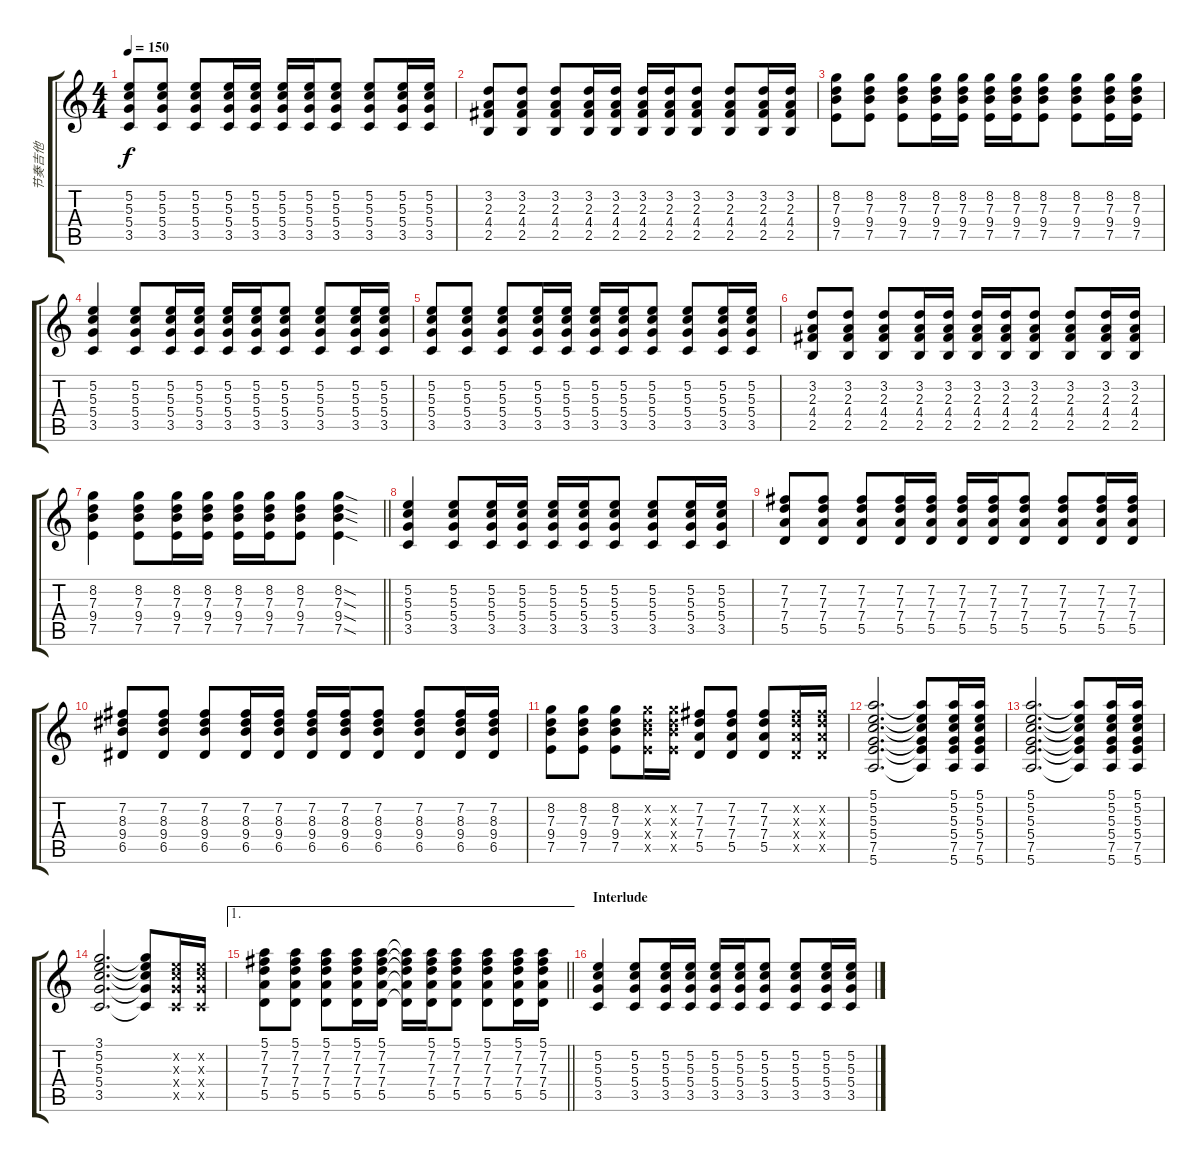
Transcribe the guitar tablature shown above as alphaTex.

\track ("节奏吉他" "节奏吉他") {instrument overdrivenguitar}
\staff {score tabs}
\tuning (E4 B3 G3 D3 A2 E2) {hide}
\ts (4 4)
\tempo 150
\clef g2
\ks c
(5.2 5.3 5.4 3.5).8{dy f} (5.2 5.3 5.4 3.5).8 (5.2 5.3 5.4 3.5).8 (5.2 5.3 5.4 3.5).16 (5.2 5.3 5.4 3.5).16 (5.2 5.3 5.4 3.5).16 (5.2 5.3 5.4 3.5).16 (5.2 5.3 5.4 3.5).8 (5.2 5.3 5.4 3.5).8 (5.2 5.3 5.4 3.5).16 (5.2 5.3 5.4 3.5).16 |
(3.2 2.3 4.4 2.5).8 (3.2 2.3 4.4 2.5).8 (3.2 2.3 4.4 2.5).8 (3.2 2.3 4.4 2.5).16 (3.2 2.3 4.4 2.5).16 (3.2 2.3 4.4 2.5).16 (3.2 2.3 4.4 2.5).16 (3.2 2.3 4.4 2.5).8 (3.2 2.3 4.4 2.5).8 (3.2 2.3 4.4 2.5).16 (3.2 2.3 4.4 2.5).16 |
(8.2 7.3 9.4 7.5).8 (8.2 7.3 9.4 7.5).8 (8.2 7.3 9.4 7.5).8 (8.2 7.3 9.4 7.5).16 (8.2 7.3 9.4 7.5).16 (8.2 7.3 9.4 7.5).16 (8.2 7.3 9.4 7.5).16 (8.2 7.3 9.4 7.5).8 (8.2 7.3 9.4 7.5).8 (8.2 7.3 9.4 7.5).16 (8.2 7.3 9.4 7.5).16 |
(5.2 5.3 5.4 3.5).4 (5.2 5.3 5.4 3.5).8 (5.2 5.3 5.4 3.5).16 (5.2 5.3 5.4 3.5).16 (5.2 5.3 5.4 3.5).16 (5.2 5.3 5.4 3.5).16 (5.2 5.3 5.4 3.5).8 (5.2 5.3 5.4 3.5).8 (5.2 5.3 5.4 3.5).16 (5.2 5.3 5.4 3.5).16 |
(5.2 5.3 5.4 3.5).8 (5.2 5.3 5.4 3.5).8 (5.2 5.3 5.4 3.5).8 (5.2 5.3 5.4 3.5).16 (5.2 5.3 5.4 3.5).16 (5.2 5.3 5.4 3.5).16 (5.2 5.3 5.4 3.5).16 (5.2 5.3 5.4 3.5).8 (5.2 5.3 5.4 3.5).8 (5.2 5.3 5.4 3.5).16 (5.2 5.3 5.4 3.5).16 |
(3.2 2.3 4.4 2.5).8 (3.2 2.3 4.4 2.5).8 (3.2 2.3 4.4 2.5).8 (3.2 2.3 4.4 2.5).16 (3.2 2.3 4.4 2.5).16 (3.2 2.3 4.4 2.5).16 (3.2 2.3 4.4 2.5).16 (3.2 2.3 4.4 2.5).8 (3.2 2.3 4.4 2.5).8 (3.2 2.3 4.4 2.5).16 (3.2 2.3 4.4 2.5).16 |
\barLineRight lightlight
(8.2 7.3 9.4 7.5).4 (8.2 7.3 9.4 7.5).8 (8.2 7.3 9.4 7.5).16 (8.2 7.3 9.4 7.5).16 (8.2 7.3 9.4 7.5).16 (8.2 7.3 9.4 7.5).16 (8.2 7.3 9.4 7.5).8 (8.2{sod} 7.3{sod} 9.4{sod} 7.5{sod}).4 |
(5.2 5.3 5.4 3.5).4 (5.2 5.3 5.4 3.5).8 (5.2 5.3 5.4 3.5).16 (5.2 5.3 5.4 3.5).16 (5.2 5.3 5.4 3.5).16 (5.2 5.3 5.4 3.5).16 (5.2 5.3 5.4 3.5).8 (5.2 5.3 5.4 3.5).8 (5.2 5.3 5.4 3.5).16 (5.2 5.3 5.4 3.5).16 |
(7.2 7.3 7.4 5.5).8 (7.2 7.3 7.4 5.5).8 (7.2 7.3 7.4 5.5).8 (7.2 7.3 7.4 5.5).16 (7.2 7.3 7.4 5.5).16 (7.2 7.3 7.4 5.5).16 (7.2 7.3 7.4 5.5).16 (7.2 7.3 7.4 5.5).8 (7.2 7.3 7.4 5.5).8 (7.2 7.3 7.4 5.5).16 (7.2 7.3 7.4 5.5).16 |
(7.2 8.3 9.4 6.5).8 (7.2 8.3 9.4 6.5).8 (7.2 8.3 9.4 6.5).8 (7.2 8.3 9.4 6.5).16 (7.2 8.3 9.4 6.5).16 (7.2 8.3 9.4 6.5).16 (7.2 8.3 9.4 6.5).16 (7.2 8.3 9.4 6.5).8 (7.2 8.3 9.4 6.5).8 (7.2 8.3 9.4 6.5).16 (7.2 8.3 9.4 6.5).16 |
(8.2 7.3 9.4 7.5).8 (8.2 7.3 9.4 7.5).8 (8.2 7.3 9.4 7.5).8 (8.2{x} 7.3{x} 9.4{x} 7.5{x}).16 (8.2{x} 7.3{x} 9.4{x} 7.5{x}).16 (7.2 7.3 7.4 5.5).8 (7.2 7.3 7.4 5.5).8 (7.2 7.3 7.4 5.5).8 (7.2{x} 7.3{x} 7.4{x} 5.5{x}).16 (7.2{x} 7.3{x} 7.4{x} 5.5{x}).16 |
(5.1 5.2 5.3 5.4 7.5 5.6).2{d} (5.1{t} 5.2{t} 5.3{t} 5.4{t} 7.5{t} 5.6{t}).8 (5.1 5.2 5.3 5.4 7.5 5.6).16 (5.1 5.2 5.3 5.4 7.5 5.6).16 |
(5.1 5.2 5.3 5.4 7.5 5.6).2{d} (5.1{t} 5.2{t} 5.3{t} 5.4{t} 7.5{t} 5.6{t}).8 (5.1 5.2 5.3 5.4 7.5 5.6).16 (5.1 5.2 5.3 5.4 7.5 5.6).16 |
(3.1 5.2 5.3 5.4 3.5).2{d} (3.1{t} 5.2{t} 5.3{t} 5.4{t} 3.5{t}).8 (5.2{x} 5.3{x} 5.4{x} 3.5{x}).16 (5.2{x} 5.3{x} 5.4{x} 3.5{x}).16 |
\ae 1
\barLineRight lightlight
(5.1 7.2 7.3 7.4 5.5).8 (5.1 7.2 7.3 7.4 5.5).8 (5.1 7.2 7.3 7.4 5.5).8 (5.1 7.2 7.3 7.4 5.5).16 (5.1 7.2 7.3 7.4 5.5).16 (5.1{t} 7.2{t} 7.3{t} 7.4{t} 5.5{t}).16 (5.1 7.2 7.3 7.4 5.5).16 (5.1 7.2 7.3 7.4 5.5).8 (5.1 7.2 7.3 7.4 5.5).8 (5.1 7.2 7.3 7.4 5.5).16 (5.1 7.2 7.3 7.4 5.5).16 |
\section ("" "Interlude")
(5.2 5.3 5.4 3.5).4 (5.2 5.3 5.4 3.5).8 (5.2 5.3 5.4 3.5).16 (5.2 5.3 5.4 3.5).16 (5.2 5.3 5.4 3.5).16 (5.2 5.3 5.4 3.5).16 (5.2 5.3 5.4 3.5).8 (5.2 5.3 5.4 3.5).8 (5.2 5.3 5.4 3.5).16 (5.2 5.3 5.4 3.5).16
